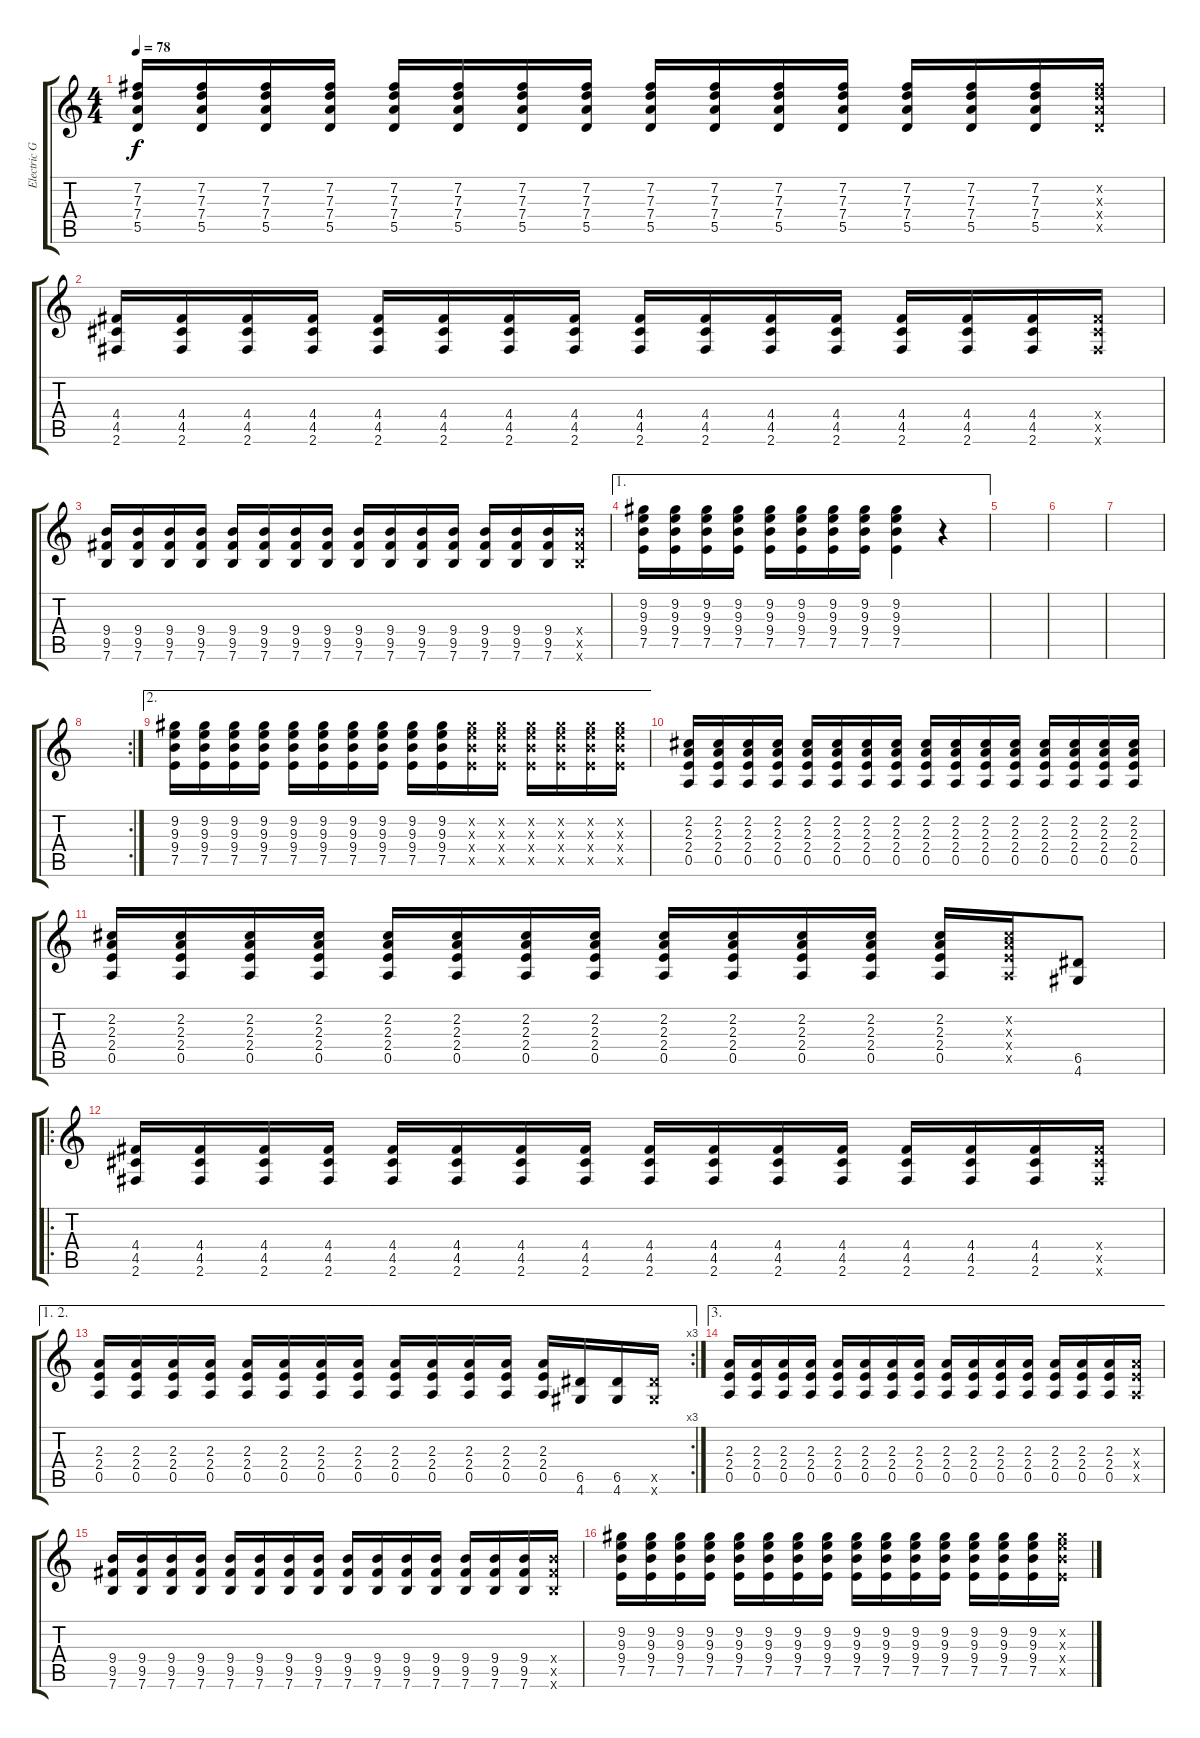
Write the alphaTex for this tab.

\track ("Electric Guitar 1" "Electric G") {instrument distortionguitar}
\staff {score tabs}
\tuning (E4 B3 G3 D3 A2 E2) {hide}
\ts (4 4)
\tempo 78
\clef g2
\ks c
(7.2 7.3 7.4 5.5).16{dy f} (7.2 7.3 7.4 5.5).16 (7.2 7.3 7.4 5.5).16 (7.2 7.3 7.4 5.5).16 (7.2 7.3 7.4 5.5).16 (7.2 7.3 7.4 5.5).16 (7.2 7.3 7.4 5.5).16 (7.2 7.3 7.4 5.5).16 (7.2 7.3 7.4 5.5).16 (7.2 7.3 7.4 5.5).16 (7.2 7.3 7.4 5.5).16 (7.2 7.3 7.4 5.5).16 (7.2 7.3 7.4 5.5).16 (7.2 7.3 7.4 5.5).16 (7.2 7.3 7.4 5.5).16 (7.2{x} 7.3{x} 7.4{x} 5.5{x}).16 |
(4.4 4.5 2.6).16 (4.4 4.5 2.6).16 (4.4 4.5 2.6).16 (4.4 4.5 2.6).16 (4.4 4.5 2.6).16 (4.4 4.5 2.6).16 (4.4 4.5 2.6).16 (4.4 4.5 2.6).16 (4.4 4.5 2.6).16 (4.4 4.5 2.6).16 (4.4 4.5 2.6).16 (4.4 4.5 2.6).16 (4.4 4.5 2.6).16 (4.4 4.5 2.6).16 (4.4 4.5 2.6).16 (4.4{x} 4.5{x} 2.6{x}).16 |
(9.4 9.5 7.6).16 (9.4 9.5 7.6).16 (9.4 9.5 7.6).16 (9.4 9.5 7.6).16 (9.4 9.5 7.6).16 (9.4 9.5 7.6).16 (9.4 9.5 7.6).16 (9.4 9.5 7.6).16 (9.4 9.5 7.6).16 (9.4 9.5 7.6).16 (9.4 9.5 7.6).16 (9.4 9.5 7.6).16 (9.4 9.5 7.6).16 (9.4 9.5 7.6).16 (9.4 9.5 7.6).16 (9.4{x} 9.5{x} 7.6{x}).16 |
\ae 1
(9.2 9.3 9.4 7.5).16 (9.2 9.3 9.4 7.5).16 (9.2 9.3 9.4 7.5).16 (9.2 9.3 9.4 7.5).16 (9.2 9.3 9.4 7.5).16 (9.2 9.3 9.4 7.5).16 (9.2 9.3 9.4 7.5).16 (9.2 9.3 9.4 7.5).16 (9.2 9.3 9.4 7.5).4 r.4 |
|
|
|
\rc 2
|
\ae 2
(9.2 9.3 9.4 7.5).16 (9.2 9.3 9.4 7.5).16 (9.2 9.3 9.4 7.5).16 (9.2 9.3 9.4 7.5).16 (9.2 9.3 9.4 7.5).16 (9.2 9.3 9.4 7.5).16 (9.2 9.3 9.4 7.5).16 (9.2 9.3 9.4 7.5).16 (9.2 9.3 9.4 7.5).16 (9.2 9.3 9.4 7.5).16 (9.2{x} 9.3{x} 9.4{x} 7.5{x}).16 (9.2{x} 9.3{x} 9.4{x} 7.5{x}).16 (9.2{x} 9.3{x} 9.4{x} 7.5{x}).16 (9.2{x} 9.3{x} 9.4{x} 7.5{x}).16 (9.2{x} 9.3{x} 9.4{x} 7.5{x}).16 (9.2{x} 9.3{x} 9.4{x} 7.5{x}).16 |
(2.2 2.3 2.4 0.5).16 (2.2 2.3 2.4 0.5).16 (2.2 2.3 2.4 0.5).16 (2.2 2.3 2.4 0.5).16 (2.2 2.3 2.4 0.5).16 (2.2 2.3 2.4 0.5).16 (2.2 2.3 2.4 0.5).16 (2.2 2.3 2.4 0.5).16 (2.2 2.3 2.4 0.5).16 (2.2 2.3 2.4 0.5).16 (2.2 2.3 2.4 0.5).16 (2.2 2.3 2.4 0.5).16 (2.2 2.3 2.4 0.5).16 (2.2 2.3 2.4 0.5).16 (2.2 2.3 2.4 0.5).16 (2.2 2.3 2.4 0.5).16 |
(2.2 2.3 2.4 0.5).16 (2.2 2.3 2.4 0.5).16 (2.2 2.3 2.4 0.5).16 (2.2 2.3 2.4 0.5).16 (2.2 2.3 2.4 0.5).16 (2.2 2.3 2.4 0.5).16 (2.2 2.3 2.4 0.5).16 (2.2 2.3 2.4 0.5).16 (2.2 2.3 2.4 0.5).16 (2.2 2.3 2.4 0.5).16 (2.2 2.3 2.4 0.5).16 (2.2 2.3 2.4 0.5).16 (2.2 2.3 2.4 0.5).16 (2.2{x} 2.3{x} 2.4{x} 0.5{x}).16 (6.5 4.6).8 |
\ro
(4.4 4.5 2.6).16 (4.4 4.5 2.6).16 (4.4 4.5 2.6).16 (4.4 4.5 2.6).16 (4.4 4.5 2.6).16 (4.4 4.5 2.6).16 (4.4 4.5 2.6).16 (4.4 4.5 2.6).16 (4.4 4.5 2.6).16 (4.4 4.5 2.6).16 (4.4 4.5 2.6).16 (4.4 4.5 2.6).16 (4.4 4.5 2.6).16 (4.4 4.5 2.6).16 (4.4 4.5 2.6).16 (4.4{x} 4.5{x} 2.6{x}).16 |
\ae (1 2)
\rc 3
(2.3 2.4 0.5).16 (2.3 2.4 0.5).16 (2.3 2.4 0.5).16 (2.3 2.4 0.5).16 (2.3 2.4 0.5).16 (2.3 2.4 0.5).16 (2.3 2.4 0.5).16 (2.3 2.4 0.5).16 (2.3 2.4 0.5).16 (2.3 2.4 0.5).16 (2.3 2.4 0.5).16 (2.3 2.4 0.5).16 (2.3 2.4 0.5).16 (6.5 4.6).16 (6.5 4.6).16 (6.5{x} 4.6{x}).16 |
\ae 3
(2.3 2.4 0.5).16 (2.3 2.4 0.5).16 (2.3 2.4 0.5).16 (2.3 2.4 0.5).16 (2.3 2.4 0.5).16 (2.3 2.4 0.5).16 (2.3 2.4 0.5).16 (2.3 2.4 0.5).16 (2.3 2.4 0.5).16 (2.3 2.4 0.5).16 (2.3 2.4 0.5).16 (2.3 2.4 0.5).16 (2.3 2.4 0.5).16 (2.3 2.4 0.5).16 (2.3 2.4 0.5).16 (2.3{x} 2.4{x} 0.5{x}).16 |
(9.4 9.5 7.6).16 (9.4 9.5 7.6).16 (9.4 9.5 7.6).16 (9.4 9.5 7.6).16 (9.4 9.5 7.6).16 (9.4 9.5 7.6).16 (9.4 9.5 7.6).16 (9.4 9.5 7.6).16 (9.4 9.5 7.6).16 (9.4 9.5 7.6).16 (9.4 9.5 7.6).16 (9.4 9.5 7.6).16 (9.4 9.5 7.6).16 (9.4 9.5 7.6).16 (9.4 9.5 7.6).16 (9.4{x} 9.5{x} 7.6{x}).16 |
(9.2 9.3 9.4 7.5).16 (9.2 9.3 9.4 7.5).16 (9.2 9.3 9.4 7.5).16 (9.2 9.3 9.4 7.5).16 (9.2 9.3 9.4 7.5).16 (9.2 9.3 9.4 7.5).16 (9.2 9.3 9.4 7.5).16 (9.2 9.3 9.4 7.5).16 (9.2 9.3 9.4 7.5).16 (9.2 9.3 9.4 7.5).16 (9.2 9.3 9.4 7.5).16 (9.2 9.3 9.4 7.5).16 (9.2 9.3 9.4 7.5).16 (9.2 9.3 9.4 7.5).16 (9.2 9.3 9.4 7.5).16 (9.2{x} 9.3{x} 9.4{x} 7.5{x}).16
